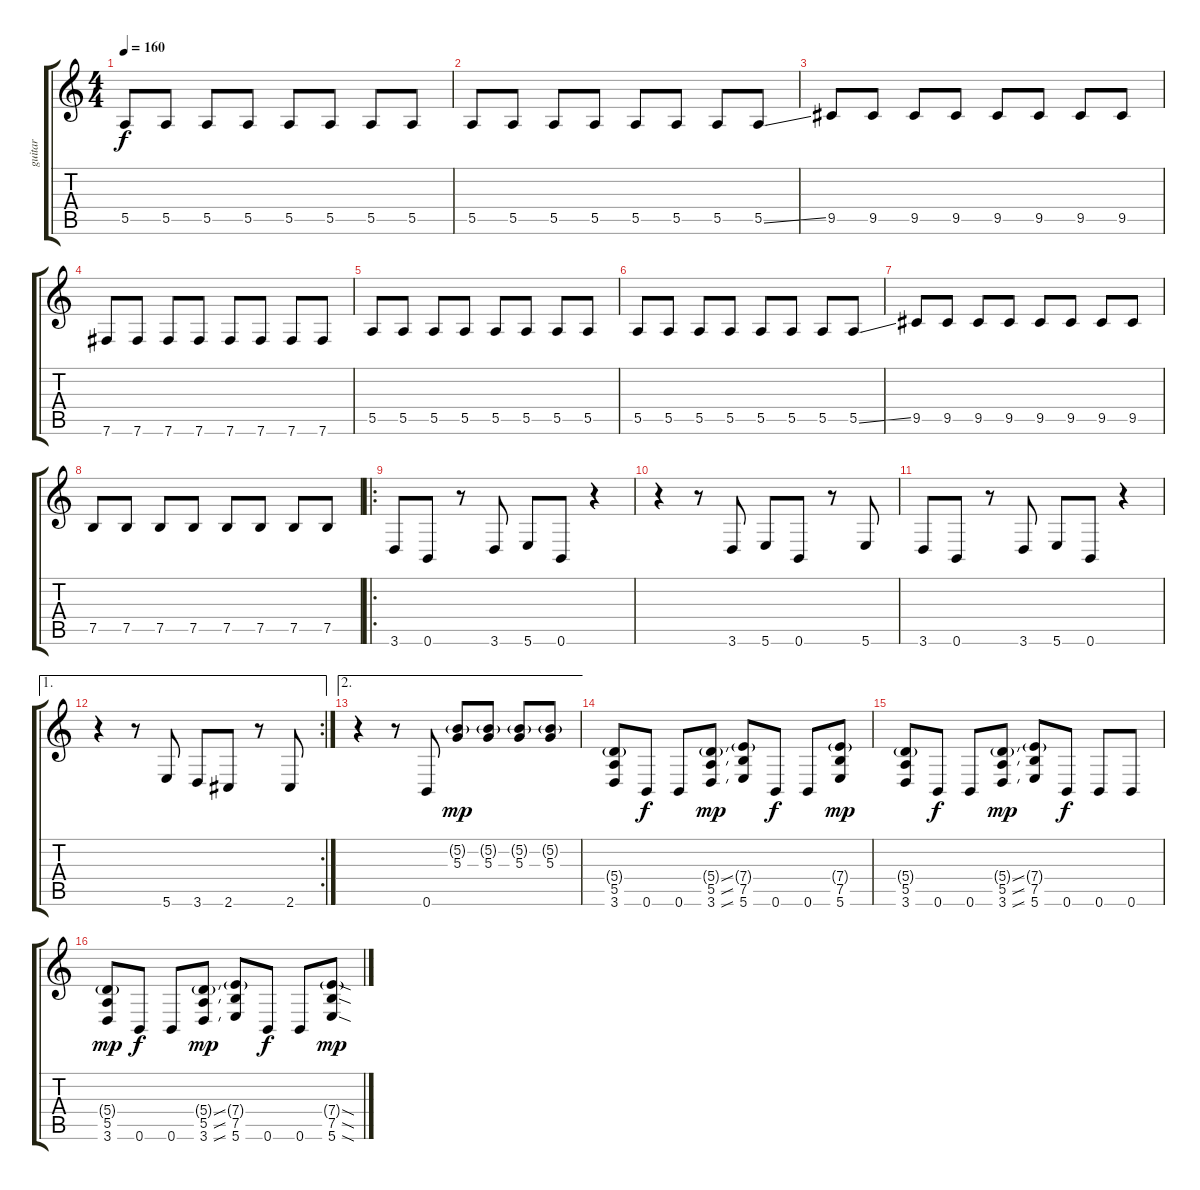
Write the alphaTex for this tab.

\track ("guitar" "guitar") {instrument distortionguitar}
\staff {score tabs}
\tuning (B3 Gb3 D3 A2 E2 B1) {hide}
\ts (4 4)
\tempo 160
\clef g2
\ks c
5.5.8{dy f} 5.5.8 5.5.8 5.5.8 5.5.8 5.5.8 5.5.8 5.5.8 |
5.5.8 5.5.8 5.5.8 5.5.8 5.5.8 5.5.8 5.5.8 5.5{ss}.8 |
9.5.8 9.5.8 9.5.8 9.5.8 9.5.8 9.5.8 9.5.8 9.5.8 |
7.6.8 7.6.8 7.6.8 7.6.8 7.6.8 7.6.8 7.6.8 7.6.8 |
5.5.8 5.5.8 5.5.8 5.5.8 5.5.8 5.5.8 5.5.8 5.5.8 |
5.5.8 5.5.8 5.5.8 5.5.8 5.5.8 5.5.8 5.5.8 5.5{ss}.8 |
9.5.8 9.5.8 9.5.8 9.5.8 9.5.8 9.5.8 9.5.8 9.5.8 |
7.5.8 7.5.8 7.5.8 7.5.8 7.5.8 7.5.8 7.5.8 7.5.8 |
\ro
3.6.8 0.6.8 r.8 3.6.8 5.6.8 0.6.8 r.4 |
r.4 r.8 3.6.8 5.6.8 0.6.8 r.8 5.6.8 |
3.6.8 0.6.8 r.8 3.6.8 5.6.8 0.6.8 r.4 |
\ae 1
\rc 2
r.4 r.8 5.6.8 3.6.8 2.6.8 r.8 2.6.8 |
\ae 2
r.4 r.8 0.6.8 (5.2{g} 5.3).8{dy mp} (5.2{g} 5.3).8 (5.2{g} 5.3).8 (5.2{g} 5.3).8 |
(5.4{g} 5.5 3.6).8 0.6.8{dy f} 0.6.8 (5.4{ss g} 5.5{ss} 3.6{ss}).8{dy mp} (7.4{g} 7.5 5.6).8 0.6.8{dy f} 0.6.8 (7.4{g} 7.5 5.6).8{dy mp} |
(5.4{g} 5.5 3.6).8 0.6.8{dy f} 0.6.8 (5.4{ss g} 5.5{ss} 3.6{ss}).8{dy mp} (7.4{g} 7.5 5.6).8 0.6.8{dy f} 0.6.8 0.6.8 |
(5.4{g} 5.5 3.6).8{dy mp} 0.6.8{dy f} 0.6.8 (5.4{ss g} 5.5{ss} 3.6{ss}).8{dy mp} (7.4{g} 7.5 5.6).8 0.6.8{dy f} 0.6.8 (7.4{sod g} 7.5{sod} 5.6{sod}).8{dy mp}
